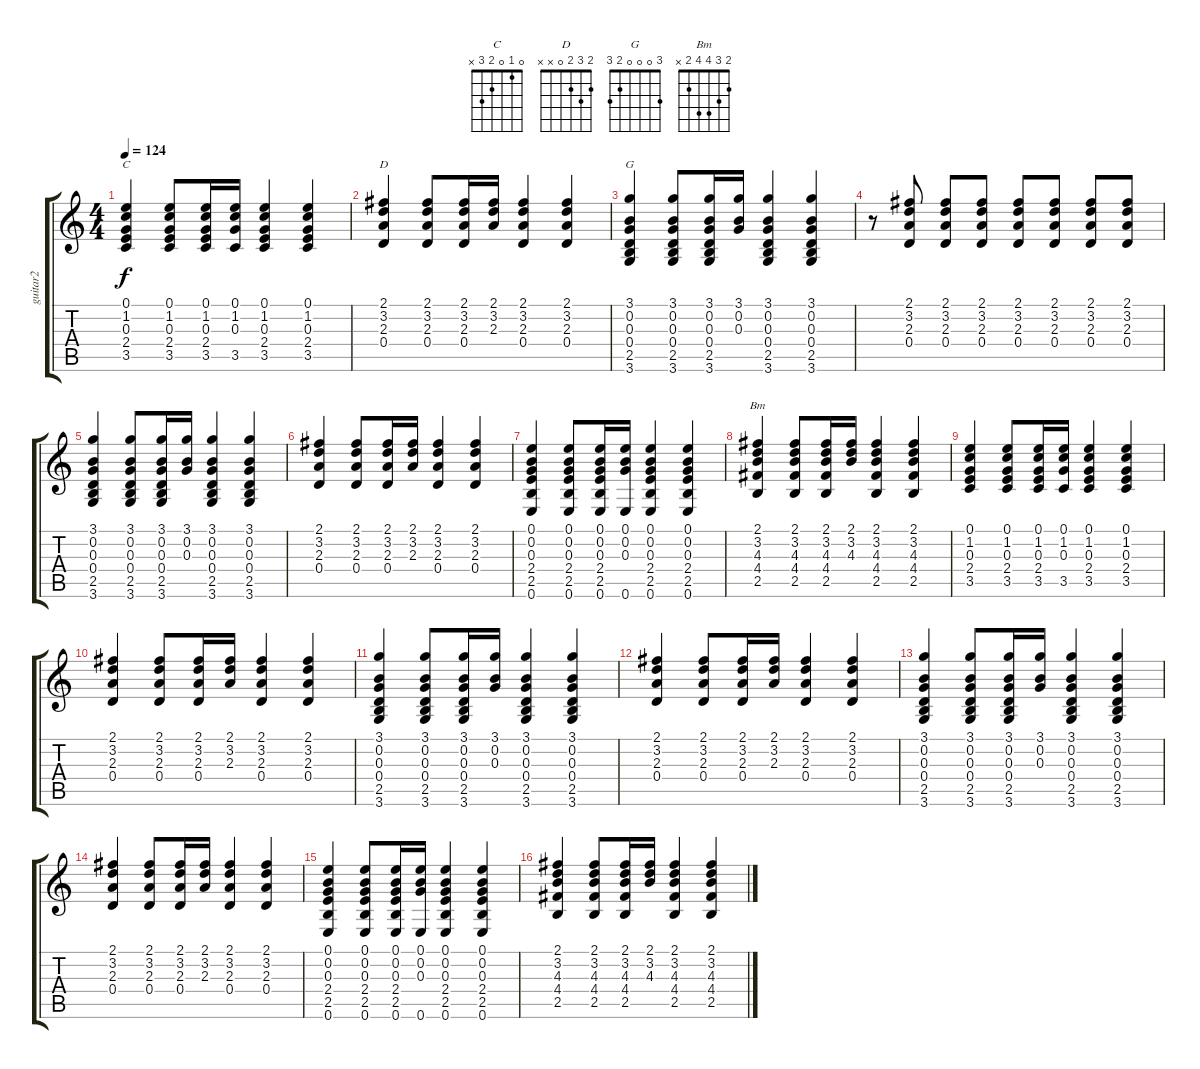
\track ("guitar2" "guitar2") {instrument acousticguitarnylon}
\staff {score tabs}
\tuning (E4 B3 G3 D3 A2 E2) {hide}
\chord ("C" 0 1 0 2 3 x)
\chord ("D" 2 3 2 0 x x)
\chord ("G" 3 0 0 0 2 3)
\chord ("Bm" 2 3 4 4 2 x)
\ts (4 4)
\tempo 124
\clef g2
\ks c
(0.1 1.2 0.3 2.4 3.5).4{ch "C" dy f} (0.1 1.2 0.3 2.4 3.5).8 (0.1 1.2 0.3 2.4 3.5).16 (0.1 1.2 0.3 3.5).16 (0.1 1.2 0.3 2.4 3.5).4 (0.1 1.2 0.3 2.4 3.5).4 |
(2.1 3.2 2.3 0.4).4{ch "D"} (2.1 3.2 2.3 0.4).8 (2.1 3.2 2.3 0.4).16 (2.1 3.2 2.3).16 (2.1 3.2 2.3 0.4).4 (2.1 3.2 2.3 0.4).4 |
(3.1 0.2 0.3 0.4 2.5 3.6).4{ch "G"} (3.1 0.2 0.3 0.4 2.5 3.6).8 (3.1 0.2 0.3 0.4 2.5 3.6).16 (3.1 0.2 0.3).16 (3.1 0.2 0.3 0.4 2.5 3.6).4 (3.1 0.2 0.3 0.4 2.5 3.6).4 |
r.8 (2.1 3.2 2.3 0.4).8 (2.1 3.2 2.3 0.4).8 (2.1 3.2 2.3 0.4).8 (2.1 3.2 2.3 0.4).8 (2.1 3.2 2.3 0.4).8 (2.1 3.2 2.3 0.4).8 (2.1 3.2 2.3 0.4).8 |
(3.1 0.2 0.3 0.4 2.5 3.6).4 (3.1 0.2 0.3 0.4 2.5 3.6).8 (3.1 0.2 0.3 0.4 2.5 3.6).16 (3.1 0.2 0.3).16 (3.1 0.2 0.3 0.4 2.5 3.6).4 (3.1 0.2 0.3 0.4 2.5 3.6).4 |
(2.1 3.2 2.3 0.4).4 (2.1 3.2 2.3 0.4).8 (2.1 3.2 2.3 0.4).16 (2.1 3.2 2.3).16 (2.1 3.2 2.3 0.4).4 (2.1 3.2 2.3 0.4).4 |
(0.1 0.2 0.3 2.4 2.5 0.6).4 (0.1 0.2 0.3 2.4 2.5 0.6).8 (0.1 0.2 0.3 2.4 2.5 0.6).16 (0.1 0.2 0.3 0.6).16 (0.1 0.2 0.3 2.4 2.5 0.6).4 (0.1 0.2 0.3 2.4 2.5 0.6).4 |
(2.1 3.2 4.3 4.4 2.5).4{ch "Bm"} (2.1 3.2 4.3 4.4 2.5).8 (2.1 3.2 4.3 4.4 2.5).16 (2.1 3.2 4.3).16 (2.1 3.2 4.3 4.4 2.5).4 (2.1 3.2 4.3 4.4 2.5).4 |
(0.1 1.2 0.3 2.4 3.5).4 (0.1 1.2 0.3 2.4 3.5).8 (0.1 1.2 0.3 2.4 3.5).16 (0.1 1.2 0.3 3.5).16 (0.1 1.2 0.3 2.4 3.5).4 (0.1 1.2 0.3 2.4 3.5).4 |
(2.1 3.2 2.3 0.4).4 (2.1 3.2 2.3 0.4).8 (2.1 3.2 2.3 0.4).16 (2.1 3.2 2.3).16 (2.1 3.2 2.3 0.4).4 (2.1 3.2 2.3 0.4).4 |
(3.1 0.2 0.3 0.4 2.5 3.6).4 (3.1 0.2 0.3 0.4 2.5 3.6).8 (3.1 0.2 0.3 0.4 2.5 3.6).16 (3.1 0.2 0.3).16 (3.1 0.2 0.3 0.4 2.5 3.6).4 (3.1 0.2 0.3 0.4 2.5 3.6).4 |
(2.1 3.2 2.3 0.4).4 (2.1 3.2 2.3 0.4).8 (2.1 3.2 2.3 0.4).16 (2.1 3.2 2.3).16 (2.1 3.2 2.3 0.4).4 (2.1 3.2 2.3 0.4).4 |
(3.1 0.2 0.3 0.4 2.5 3.6).4 (3.1 0.2 0.3 0.4 2.5 3.6).8 (3.1 0.2 0.3 0.4 2.5 3.6).16 (3.1 0.2 0.3).16 (3.1 0.2 0.3 0.4 2.5 3.6).4 (3.1 0.2 0.3 0.4 2.5 3.6).4 |
(2.1 3.2 2.3 0.4).4 (2.1 3.2 2.3 0.4).8 (2.1 3.2 2.3 0.4).16 (2.1 3.2 2.3).16 (2.1 3.2 2.3 0.4).4 (2.1 3.2 2.3 0.4).4 |
(0.1 0.2 0.3 2.4 2.5 0.6).4 (0.1 0.2 0.3 2.4 2.5 0.6).8 (0.1 0.2 0.3 2.4 2.5 0.6).16 (0.1 0.2 0.3 0.6).16 (0.1 0.2 0.3 2.4 2.5 0.6).4 (0.1 0.2 0.3 2.4 2.5 0.6).4 |
(2.1 3.2 4.3 4.4 2.5).4 (2.1 3.2 4.3 4.4 2.5).8 (2.1 3.2 4.3 4.4 2.5).16 (2.1 3.2 4.3).16 (2.1 3.2 4.3 4.4 2.5).4 (2.1 3.2 4.3 4.4 2.5).4
